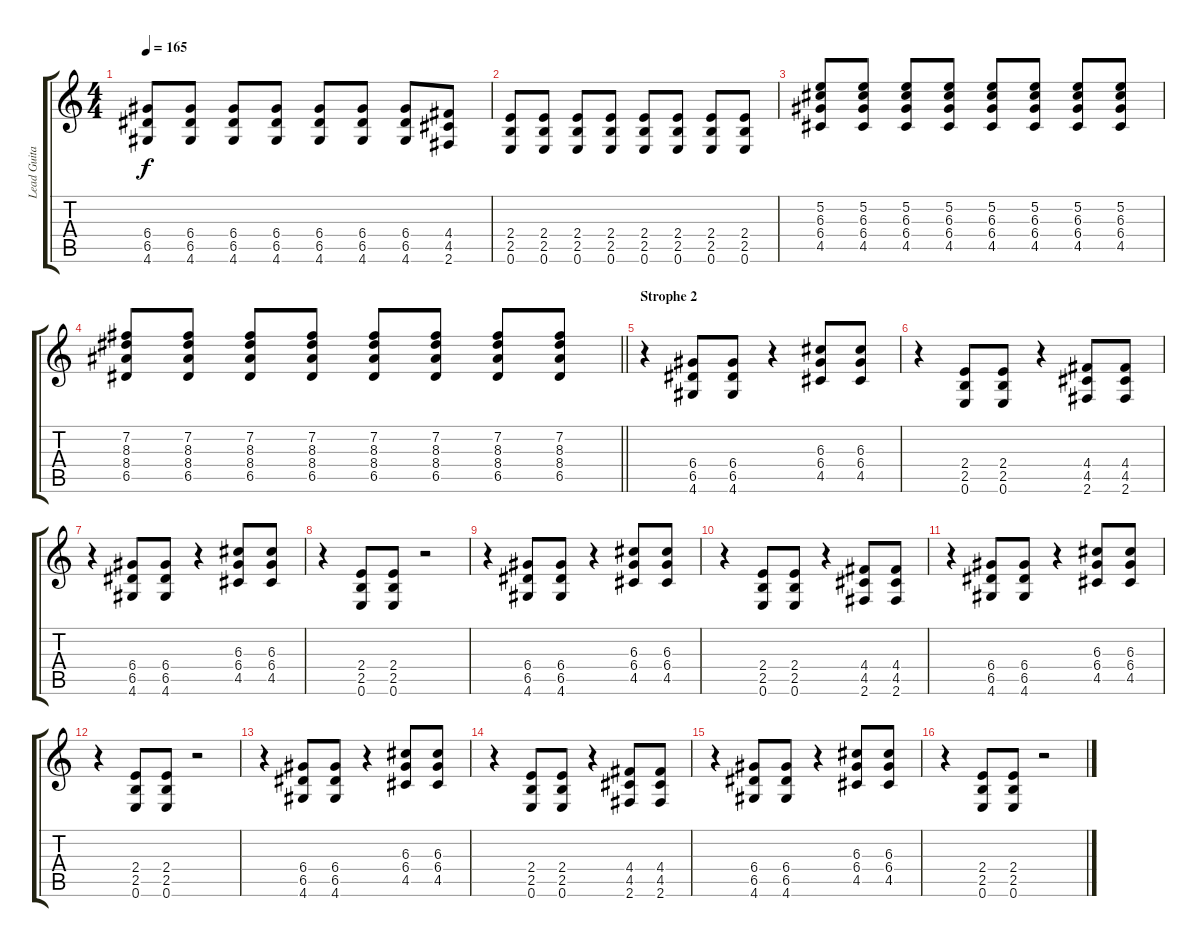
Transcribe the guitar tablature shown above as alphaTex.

\track ("Lead Guitar" "Lead Guita") {instrument overdrivenguitar}
\staff {score tabs}
\tuning (E4 B3 G3 D3 A2 E2) {hide}
\ts (4 4)
\tempo 165
\clef g2
\ks c
(6.4 6.5 4.6).8{dy f} (6.4 6.5 4.6).8 (6.4 6.5 4.6).8 (6.4 6.5 4.6).8 (6.4 6.5 4.6).8 (6.4 6.5 4.6).8 (6.4 6.5 4.6).8 (4.4 4.5 2.6).8 |
(2.4 2.5 0.6).8 (2.4 2.5 0.6).8 (2.4 2.5 0.6).8 (2.4 2.5 0.6).8 (2.4 2.5 0.6).8 (2.4 2.5 0.6).8 (2.4 2.5 0.6).8 (2.4 2.5 0.6).8 |
(5.2 6.3 6.4 4.5).8 (5.2 6.3 6.4 4.5).8 (5.2 6.3 6.4 4.5).8 (5.2 6.3 6.4 4.5).8 (5.2 6.3 6.4 4.5).8 (5.2 6.3 6.4 4.5).8 (5.2 6.3 6.4 4.5).8 (5.2 6.3 6.4 4.5).8 |
\barLineRight lightlight
(7.2 8.3 8.4 6.5).8 (7.2 8.3 8.4 6.5).8 (7.2 8.3 8.4 6.5).8 (7.2 8.3 8.4 6.5).8 (7.2 8.3 8.4 6.5).8 (7.2 8.3 8.4 6.5).8 (7.2 8.3 8.4 6.5).8 (7.2 8.3 8.4 6.5).8 |
\section ("" "Strophe 2")
r.4 (6.4 6.5 4.6).8 (6.4 6.5 4.6).8 r.4 (6.3 6.4 4.5).8 (6.3 6.4 4.5).8 |
r.4 (2.4 2.5 0.6).8 (2.4 2.5 0.6).8 r.4 (4.4 4.5 2.6).8 (4.4 4.5 2.6).8 |
r.4 (6.4 6.5 4.6).8 (6.4 6.5 4.6).8 r.4 (6.3 6.4 4.5).8 (6.3 6.4 4.5).8 |
r.4 (2.4 2.5 0.6).8 (2.4 2.5 0.6).8 r.2 |
r.4 (6.4 6.5 4.6).8 (6.4 6.5 4.6).8 r.4 (6.3 6.4 4.5).8 (6.3 6.4 4.5).8 |
r.4 (2.4 2.5 0.6).8 (2.4 2.5 0.6).8 r.4 (4.4 4.5 2.6).8 (4.4 4.5 2.6).8 |
r.4 (6.4 6.5 4.6).8 (6.4 6.5 4.6).8 r.4 (6.3 6.4 4.5).8 (6.3 6.4 4.5).8 |
r.4 (2.4 2.5 0.6).8 (2.4 2.5 0.6).8 r.2 |
r.4 (6.4 6.5 4.6).8 (6.4 6.5 4.6).8 r.4 (6.3 6.4 4.5).8 (6.3 6.4 4.5).8 |
r.4 (2.4 2.5 0.6).8 (2.4 2.5 0.6).8 r.4 (4.4 4.5 2.6).8 (4.4 4.5 2.6).8 |
r.4 (6.4 6.5 4.6).8 (6.4 6.5 4.6).8 r.4 (6.3 6.4 4.5).8 (6.3 6.4 4.5).8 |
r.4 (2.4 2.5 0.6).8 (2.4 2.5 0.6).8 r.2
